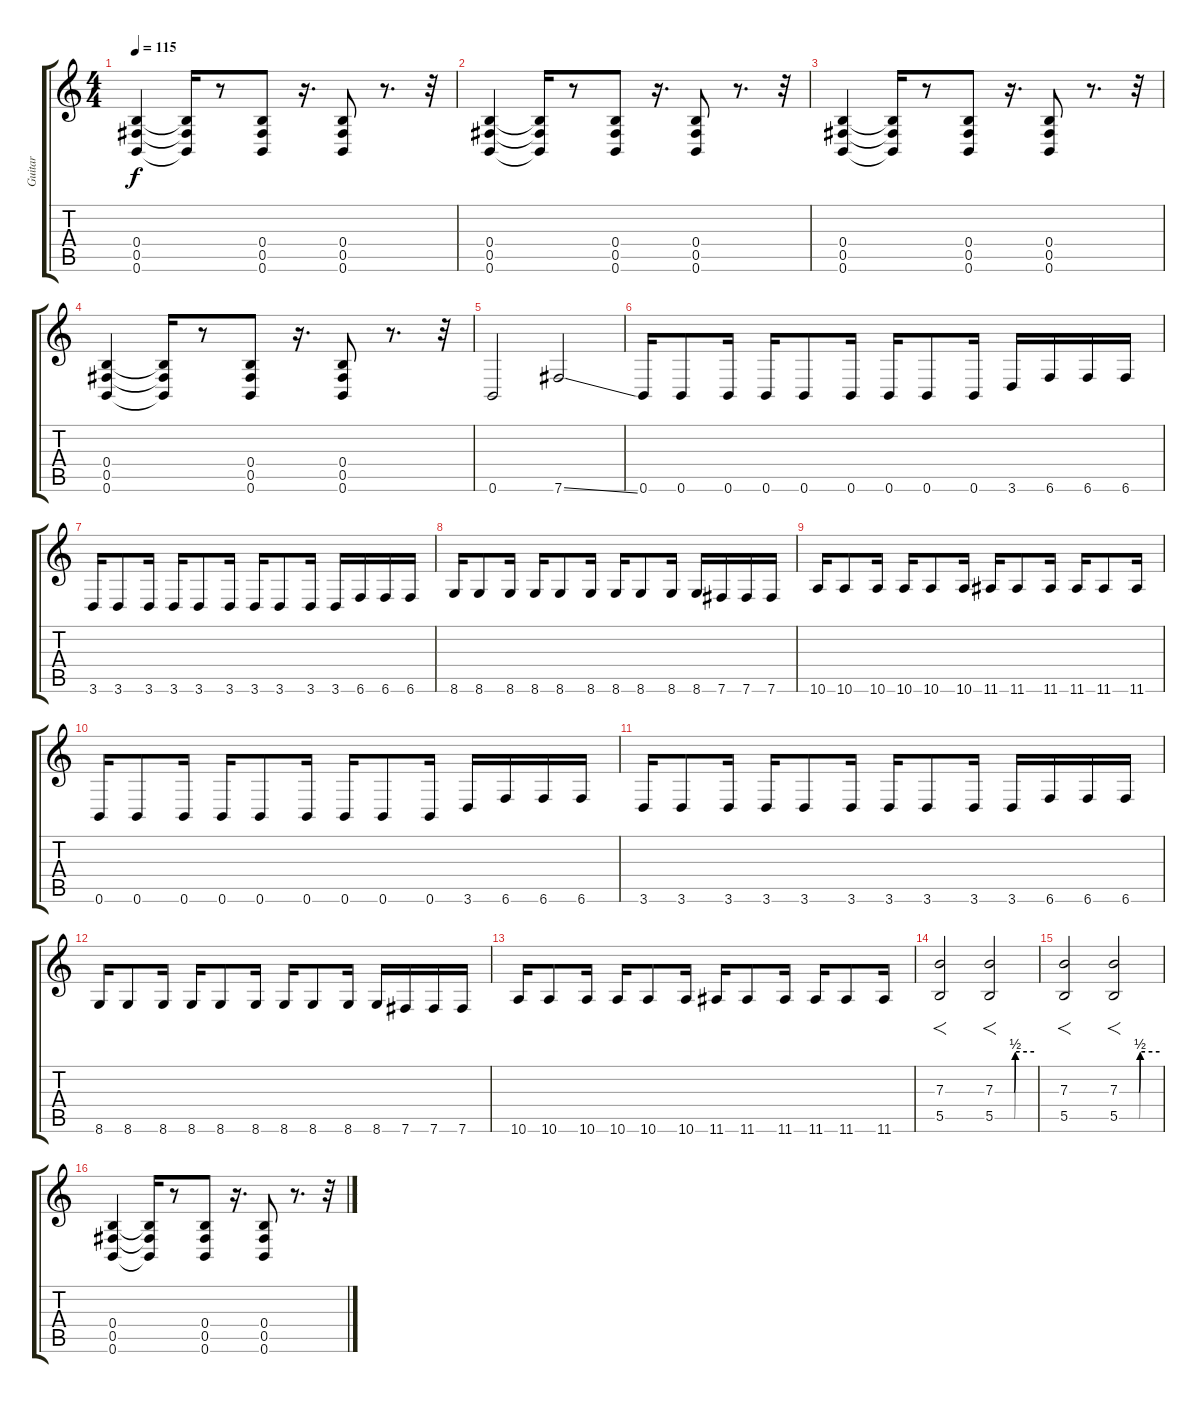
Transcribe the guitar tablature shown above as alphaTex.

\track ("Guitar" "Guitar") {instrument distortionguitar}
\staff {score tabs}
\tuning (Db4 Ab3 E3 B2 Gb2 B1) {hide}
\ts (4 4)
\tempo 115
\clef g2
\ks c
(0.4 0.5 0.6).4{dy f} (0.4{t} 0.5{t} 0.6{t}).16 r.8 (0.4 0.5 0.6).8 r.16{d} (0.4 0.5 0.6).8 r.8{d} r.32 |
(0.4 0.5 0.6).4 (0.4{t} 0.5{t} 0.6{t}).16 r.8 (0.4 0.5 0.6).8 r.16{d} (0.4 0.5 0.6).8 r.8{d} r.32 |
(0.4 0.5 0.6).4 (0.4{t} 0.5{t} 0.6{t}).16 r.8 (0.4 0.5 0.6).8 r.16{d} (0.4 0.5 0.6).8 r.8{d} r.32 |
(0.4 0.5 0.6).4 (0.4{t} 0.5{t} 0.6{t}).16 r.8 (0.4 0.5 0.6).8 r.16{d} (0.4 0.5 0.6).8 r.8{d} r.32 |
0.6.2 7.6{ss}.2 |
0.6.16 0.6.8 0.6.16 0.6.16 0.6.8 0.6.16 0.6.16 0.6.8 0.6.16 3.6.16 6.6.16 6.6.16 6.6.16 |
3.6.16 3.6.8 3.6.16 3.6.16 3.6.8 3.6.16 3.6.16 3.6.8 3.6.16 3.6.16 6.6.16 6.6.16 6.6.16 |
8.6.16 8.6.8 8.6.16 8.6.16 8.6.8 8.6.16 8.6.16 8.6.8 8.6.16 8.6.16 7.6.16 7.6.16 7.6.16 |
10.6.16 10.6.8 10.6.16 10.6.16 10.6.8 10.6.16 11.6.16 11.6.8 11.6.16 11.6.16 11.6.8 11.6.16 |
0.6.16 0.6.8 0.6.16 0.6.16 0.6.8 0.6.16 0.6.16 0.6.8 0.6.16 3.6.16 6.6.16 6.6.16 6.6.16 |
3.6.16 3.6.8 3.6.16 3.6.16 3.6.8 3.6.16 3.6.16 3.6.8 3.6.16 3.6.16 6.6.16 6.6.16 6.6.16 |
8.6.16 8.6.8 8.6.16 8.6.16 8.6.8 8.6.16 8.6.16 8.6.8 8.6.16 8.6.16 7.6.16 7.6.16 7.6.16 |
10.6.16 10.6.8 10.6.16 10.6.16 10.6.8 10.6.16 11.6.16 11.6.8 11.6.16 11.6.16 11.6.8 11.6.16 |
(7.3 5.5).2{f} (7.3{be (custom 0 0 29 0 31 2 60 2)} 5.5{be (custom 0 0 29 0 31 2 60 2)}).2{f} |
(7.3 5.5).2{f} (7.3{be (custom 0 0 29 0 31 2 60 2)} 5.5{be (custom 0 0 29 0 31 2 60 2)}).2{f} |
(0.4 0.5 0.6).4 (0.4{t} 0.5{t} 0.6{t}).16 r.8 (0.4 0.5 0.6).8 r.16{d} (0.4 0.5 0.6).8 r.8{d} r.32
